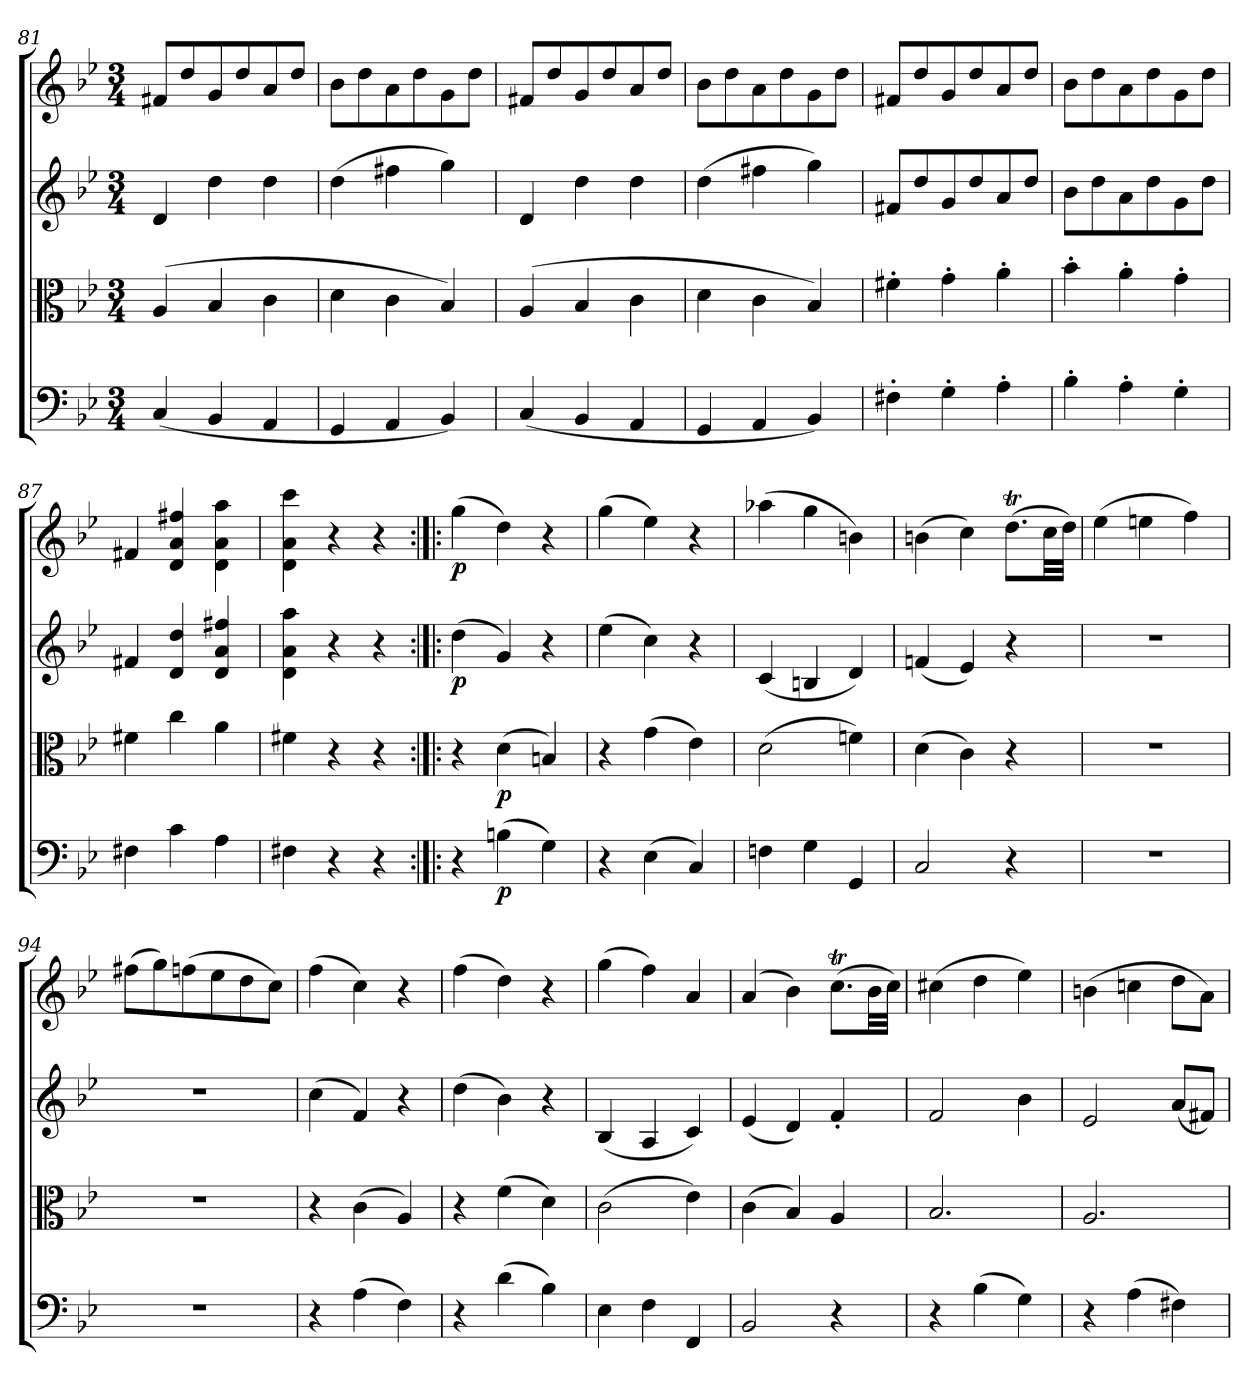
**kern	**dynam	**kern	**dynam	**kern	**dynam	**kern	**dynam
*part4	*part4	*part3	*part3	*part2	*part2	*part1	*part1
*staff4	*staff4	*staff3	*staff3	*staff2	*staff2	*staff1	*staff1
*clefF4	*	*clefC3	*	*clefG2	*	*clefG2	*
*k[b-e-]	*	*k[b-e-]	*	*k[b-e-]	*	*k[b-e-]	*
*g:	*	*g:	*	*g:	*	*g:	*
*M3/4	*	*M3/4	*	*M3/4	*	*M3/4	*
=81	=81	=81	=81	=81	=81	=81	=81
(4C/	.	(4A/	.	4d/	.	8f#X/L	.
.	.	.	.	.	.	8dd/	.
4BB-/	.	4B-/	.	4dd\	.	8g/	.
.	.	.	.	.	.	8dd/	.
4AA/	.	4c\	.	4dd\	.	8a/	.
.	.	.	.	.	.	8dd/J	.
=82	=82	=82	=82	=82	=82	=82	=82
4GG/	.	4d\	.	(4dd\	.	8b-\L	.
.	.	.	.	.	.	8dd\	.
4AA/	.	4c\	.	4ff#X\	.	8a\	.
.	.	.	.	.	.	8dd\	.
4BB-/)	.	4B-/)	.	4gg\)	.	8g\	.
.	.	.	.	.	.	8dd\J	.
=83	=83	=83	=83	=83	=83	=83	=83
(4C/	.	(4A/	.	4d/	.	8f#X/L	.
.	.	.	.	.	.	8dd/	.
4BB-/	.	4B-/	.	4dd\	.	8g/	.
.	.	.	.	.	.	8dd/	.
4AA/	.	4c\	.	4dd\	.	8a/	.
.	.	.	.	.	.	8dd/J	.
=84	=84	=84	=84	=84	=84	=84	=84
4GG/	.	4d\	.	(4dd\	.	8b-\L	.
.	.	.	.	.	.	8dd\	.
4AA/	.	4c\	.	4ff#X\	.	8a\	.
.	.	.	.	.	.	8dd\	.
4BB-/)	.	4B-/)	.	4gg\)	.	8g\	.
.	.	.	.	.	.	8dd\J	.
=85	=85	=85	=85	=85	=85	=85	=85
4F#X'\	.	4f#X'\	.	8f#X/L	.	8f#X/L	.
.	.	.	.	8dd/	.	8dd/	.
4G'\	.	4g'\	.	8g/	.	8g/	.
.	.	.	.	8dd/	.	8dd/	.
4A'\	.	4a'\	.	8a/	.	8a/	.
.	.	.	.	8dd/J	.	8dd/J	.
=86	=86	=86	=86	=86	=86	=86	=86
4B-'\	.	4b-'\	.	8b-\L	.	8b-\L	.
.	.	.	.	8dd\	.	8dd\	.
4A'\	.	4a'\	.	8a\	.	8a\	.
.	.	.	.	8dd\	.	8dd\	.
4G'\	.	4g'\	.	8g\	.	8g\	.
.	.	.	.	8dd\J	.	8dd\J	.
=87	=87	=87	=87	=87	=87	=87	=87
4F#X\	.	4f#X\	.	4f#X/	.	4f#X/	.
4c\	.	4cc\	.	4d/ 4dd/	.	4d/ 4a/ 4ff#X/	.
4A\	.	4a\	.	4d/ 4a/ 4ff#X/	.	4d\ 4a\ 4aa\	.
=88	=88	=88	=88	=88	=88	=88	=88
4F#X\	.	4f#X\	.	4d\ 4a\ 4aa\	.	4d\ 4a\ 4ccc\	.
4r	.	4r	.	4r	.	4r	.
4r	.	4r	.	4r	.	4r	.
=89:|!|:	=89:|!|:	=89:|!|:	=89:|!|:	=89:|!|:	=89:|!|:	=89:|!|:	=89:|!|:
4r	.	4r	.	(4dd\	p	(4gg\	p
(4Bn\	p	(4d\	p	4g/)	.	4dd\)	.
4G\)	.	4Bn/)	.	4r	.	4r	.
=90	=90	=90	=90	=90	=90	=90	=90
4r	.	4r	.	(4ee-\	.	(4gg\	.
(4E-\	.	(4g\	.	4cc\)	.	4ee-\)	.
4C/)	.	4e-\)	.	4r	.	4r	.
=91	=91	=91	=91	=91	=91	=91	=91
4Fn\	.	(2d\	.	(4c/	.	(4aa-X\	.
4G\	.	.	.	4Bn/	.	4gg\	.
4GG/	.	4fn\)	.	4d/)	.	4bn\)	.
=92	=92	=92	=92	=92	=92	=92	=92
2C/	.	(4d\	.	(4fn/	.	(4bn\	.
.	.	4c\)	.	4e-/)	.	4cc\)	.
4r	.	4r	.	4r	.	(8.ddt\L	.
.	.	.	.	.	.	32cc\LL	.
.	.	.	.	.	.	32dd\JJJ)	.
=93	=93	=93	=93	=93	=93	=93	=93
2.r	.	2.r	.	2.r	.	(4ee-\	.
.	.	.	.	.	.	4een\	.
.	.	.	.	.	.	4ff\)	.
=94	=94	=94	=94	=94	=94	=94	=94
2.r	.	2.r	.	2.r	.	(8ff#X\L	.
.	.	.	.	.	.	8gg\)	.
.	.	.	.	.	.	(8ffn\	.
.	.	.	.	.	.	8ee-\	.
.	.	.	.	.	.	8dd\	.
.	.	.	.	.	.	8cc\J)	.
=95	=95	=95	=95	=95	=95	=95	=95
4r	.	4r	.	(4cc\	.	(4ff\	.
(4A\	.	(4c\	.	4f/)	.	4cc\)	.
4F\)	.	4A/)	.	4r	.	4r	.
=96	=96	=96	=96	=96	=96	=96	=96
4r	.	4r	.	(4dd\	.	(4ff\	.
(4d\	.	(4f\	.	4b-\)	.	4dd\)	.
4B-\)	.	4d\)	.	4r	.	4r	.
=97	=97	=97	=97	=97	=97	=97	=97
4E-\	.	(2c\	.	(4B-/	.	(4gg\	.
4F\	.	.	.	4A/	.	4ff\)	.
4FF/	.	4e-\)	.	4c/)	.	4a/	.
=98	=98	=98	=98	=98	=98	=98	=98
2BB-/	.	(4c\	.	(4e-/	.	(4a/	.
.	.	4B-/)	.	4d/)	.	4b-\)	.
4r	.	4A/	.	4f'/	.	(8.ccT\L	.
.	.	.	.	.	.	32b-\LL	.
.	.	.	.	.	.	32cc\JJJ)	.
=99	=99	=99	=99	=99	=99	=99	=99
4r	.	2.B-/	.	2f/	.	(4cc#X\	.
(4B-\	.	.	.	.	.	4dd\	.
4G\)	.	.	.	4b-\	.	4ee-\)	.
=100	=100	=100	=100	=100	=100	=100	=100
4r	.	2.A/	.	2e-/	.	(4bn\	.
(4A\	.	.	.	.	.	4ccn\	.
4F#X\)	.	.	.	(8a/L	.	8dd\L	.
.	.	.	.	8f#X/J)	.	8a\J)	.
=	=	=	=	=	=	=	=
*-	*-	*-	*-	*-	*-	*-	*-
